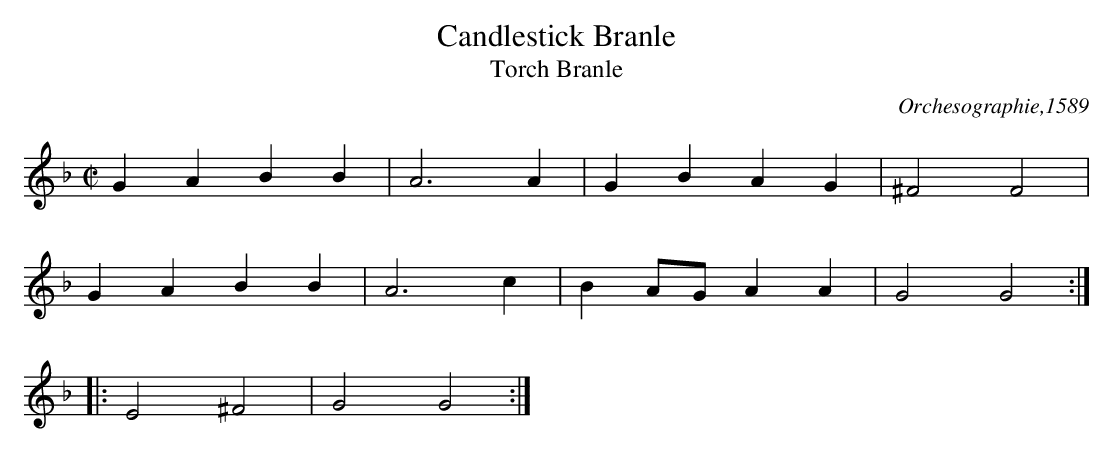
X:1
T:Candlestick Branle
T:Torch Branle
C:Orchesographie,1589
L:1/4
M:C|
K:GDor
GA BB | A3 A | GB AG | ^F2 F2 |
GA BB | A3 c | B A/G/ AA | G2 G2 ::
E2 ^F2 | G2 G2 :|
